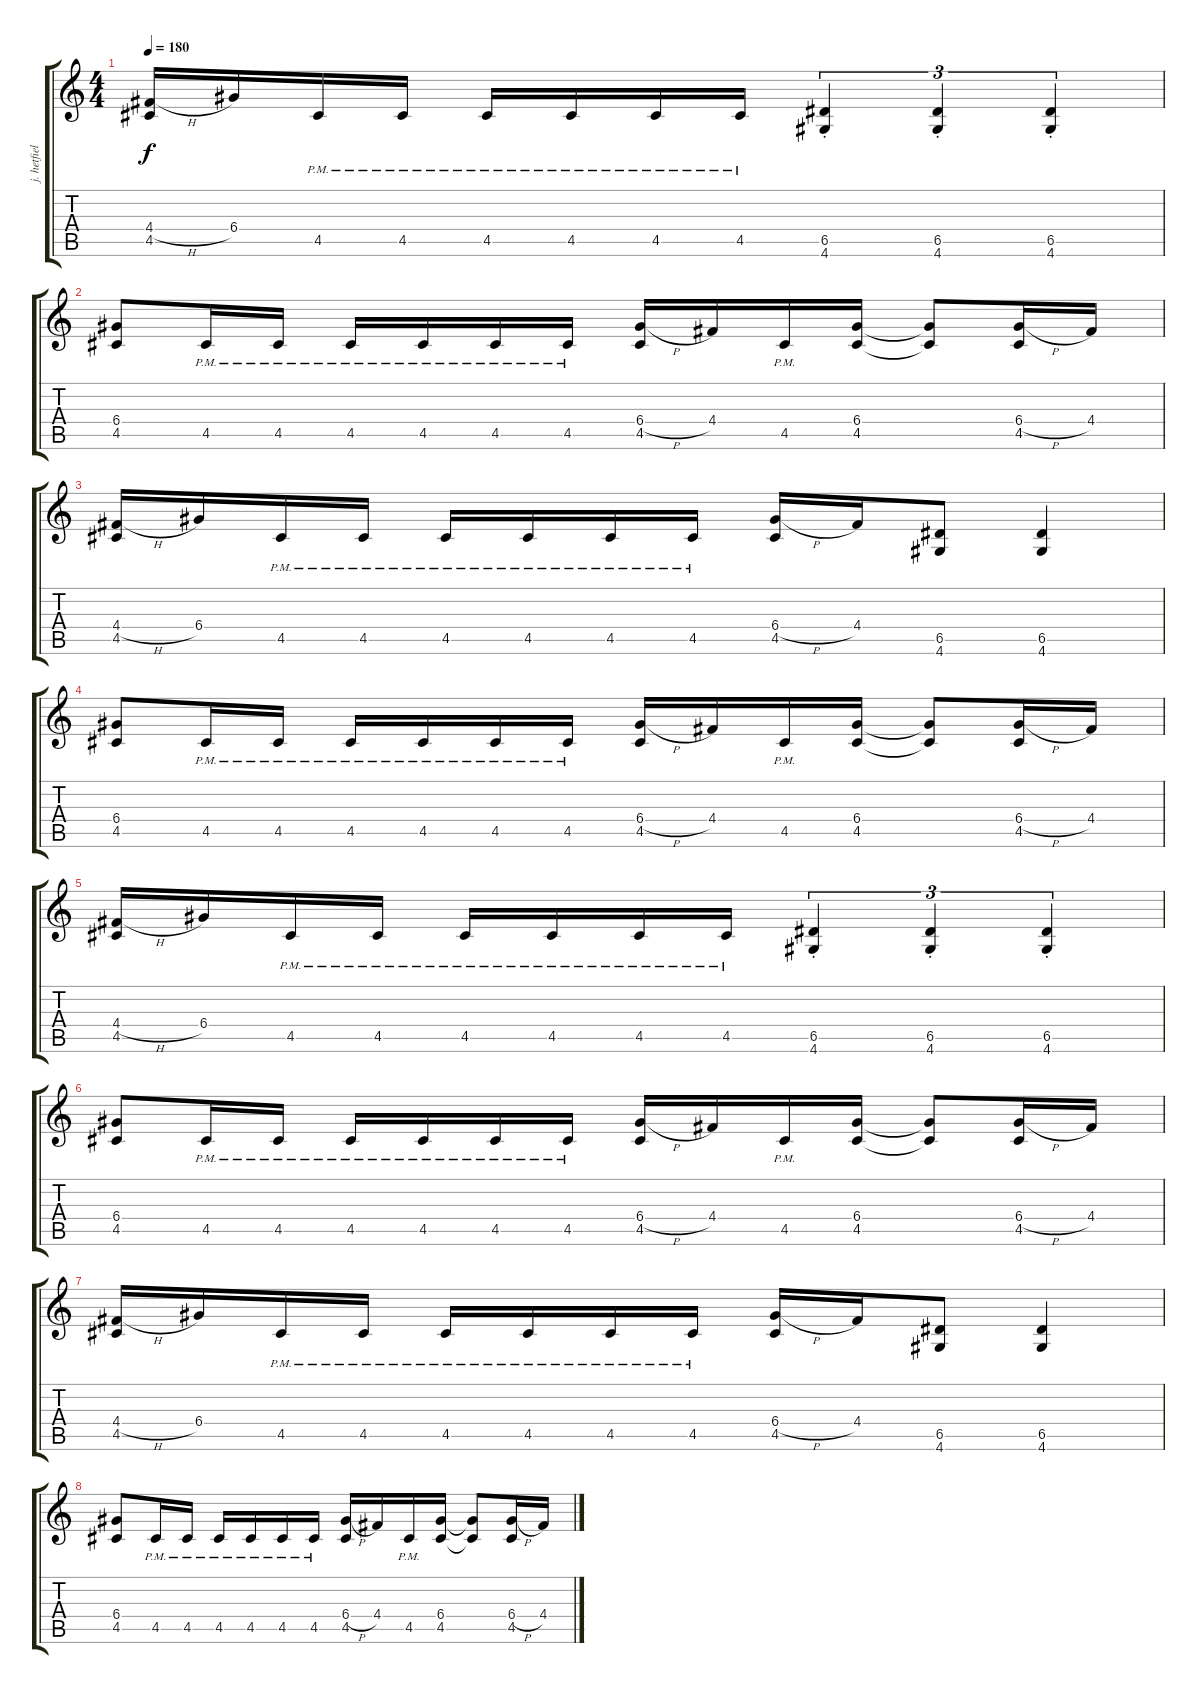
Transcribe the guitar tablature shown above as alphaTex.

\track ("j. hetfield - rhythm guitar" "j. hetfiel") {instrument distortionguitar}
\staff {score tabs}
\tuning (E4 B3 G3 D3 A2 E2) {hide}
\ts (4 4)
\tempo 180
\clef g2
\ks c
(4.4{h} 4.5).16{dy f} 6.4.16 4.5{pm}.16 4.5{pm}.16 4.5{pm}.16 4.5{pm}.16 4.5{pm}.16 4.5{pm}.16 (6.5{st} 4.6{st}).4{tu (3 2)} (6.5{st} 4.6{st}).4{tu (3 2)} (6.5{st} 4.6{st}).4{tu (3 2)} |
(6.4 4.5).8 4.5{pm}.16 4.5{pm}.16 4.5{pm}.16 4.5{pm}.16 4.5{pm}.16 4.5{pm}.16 (6.4{h} 4.5).16 4.4.16 4.5{pm}.16 (6.4 4.5).16 (6.4{t} 4.5{t}).8 (6.4{h} 4.5).16 4.4.16 |
(4.4{h} 4.5).16 6.4.16 4.5{pm}.16 4.5{pm}.16 4.5{pm}.16 4.5{pm}.16 4.5{pm}.16 4.5{pm}.16 (6.4{h} 4.5).16 4.4.16 (6.5 4.6).8 (6.5 4.6).4 |
(6.4 4.5).8 4.5{pm}.16 4.5{pm}.16 4.5{pm}.16 4.5{pm}.16 4.5{pm}.16 4.5{pm}.16 (6.4{h} 4.5).16 4.4.16 4.5{pm}.16 (6.4 4.5).16 (6.4{t} 4.5{t}).8 (6.4{h} 4.5).16 4.4.16 |
(4.4{h} 4.5).16 6.4.16 4.5{pm}.16 4.5{pm}.16 4.5{pm}.16 4.5{pm}.16 4.5{pm}.16 4.5{pm}.16 (6.5{st} 4.6{st}).4{tu (3 2)} (6.5{st} 4.6{st}).4{tu (3 2)} (6.5{st} 4.6{st}).4{tu (3 2)} |
(6.4 4.5).8 4.5{pm}.16 4.5{pm}.16 4.5{pm}.16 4.5{pm}.16 4.5{pm}.16 4.5{pm}.16 (6.4{h} 4.5).16 4.4.16 4.5{pm}.16 (6.4 4.5).16 (6.4{t} 4.5{t}).8 (6.4{h} 4.5).16 4.4.16 |
(4.4{h} 4.5).16 6.4.16 4.5{pm}.16 4.5{pm}.16 4.5{pm}.16 4.5{pm}.16 4.5{pm}.16 4.5{pm}.16 (6.4{h} 4.5).16 4.4.16 (6.5 4.6).8 (6.5 4.6).4 |
(6.4 4.5).8 4.5{pm}.16 4.5{pm}.16 4.5{pm}.16 4.5{pm}.16 4.5{pm}.16 4.5{pm}.16 (6.4{h} 4.5).16 4.4.16 4.5{pm}.16 (6.4 4.5).16 (6.4{t} 4.5{t}).8 (6.4{h} 4.5).16 4.4.16
